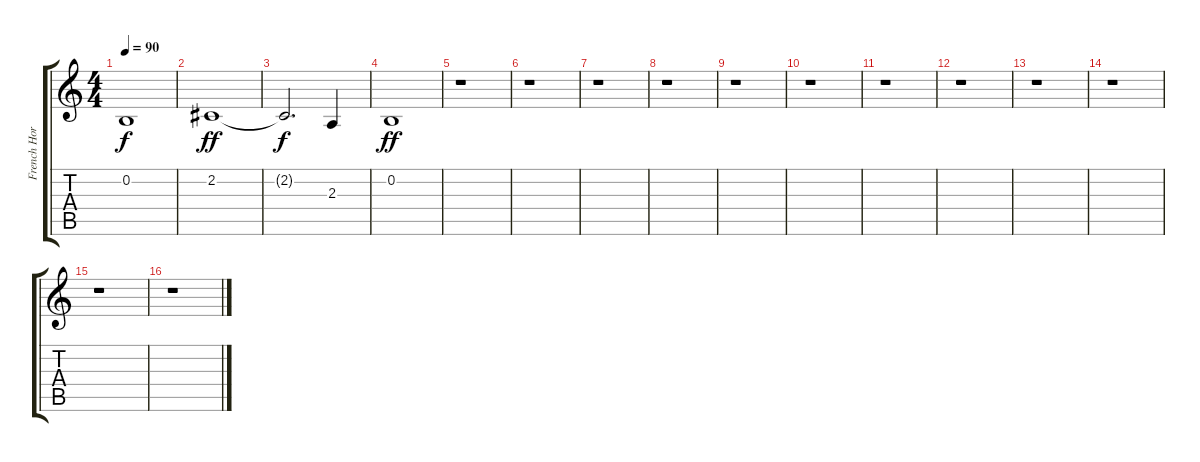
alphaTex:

\track ("French Horn" "French Hor") {instrument frenchhorn}
\staff {score tabs}
\tuning (E4 B3 G3 D3 A2 E2) {hide}
\ts (4 4)
\tempo 90
\clef g2
\ks c
0.2{t}.1{dy f} |
2.2.1{dy ff} |
2.2{t}.2{d dy f} 2.3.4 |
0.2.1{dy ff} |
r.1 |
r.1 |
r.1 |
r.1 |
r.1 |
r.1 |
r.1 |
r.1 |
r.1 |
r.1 |
r.1 |
r.1
